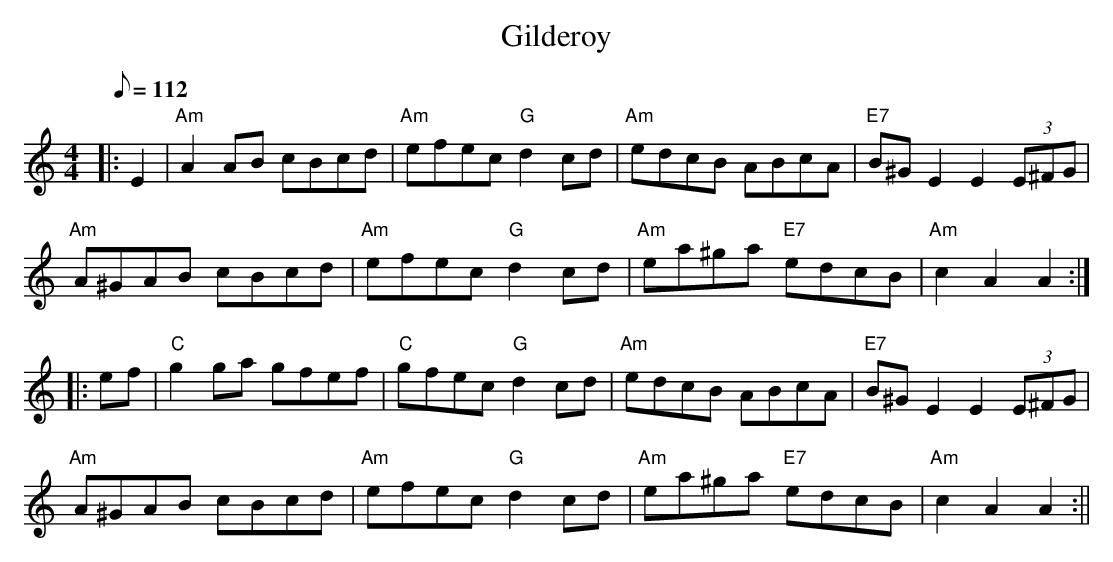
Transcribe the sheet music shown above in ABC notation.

X:1
T:Gilderoy
M:4/4
L:1/8
Q:112
K:Am
|:E2| "Am" A2AB  cBcd | "Am" efec "G" d2cd | "Am" edcB       ABcA | "E7"B^GE2 E2(3E^FG |!
"Am" A^GAB cBcd | "Am" efec "G" d2cd | "Am" ea^ga "E7" edcB | "Am" c2A2A2 :|!
|: ef |"C"  g2ga  gfef | "C"  gfec "G" d2cd | "Am" edcB       ABcA | "E7" B^GE2 E2(3E^FG |!
"Am" A^GAB cBcd | "Am" efec "G" d2cd | "Am" ea^ga "E7" edcB | "Am" c2A2A2 :||
